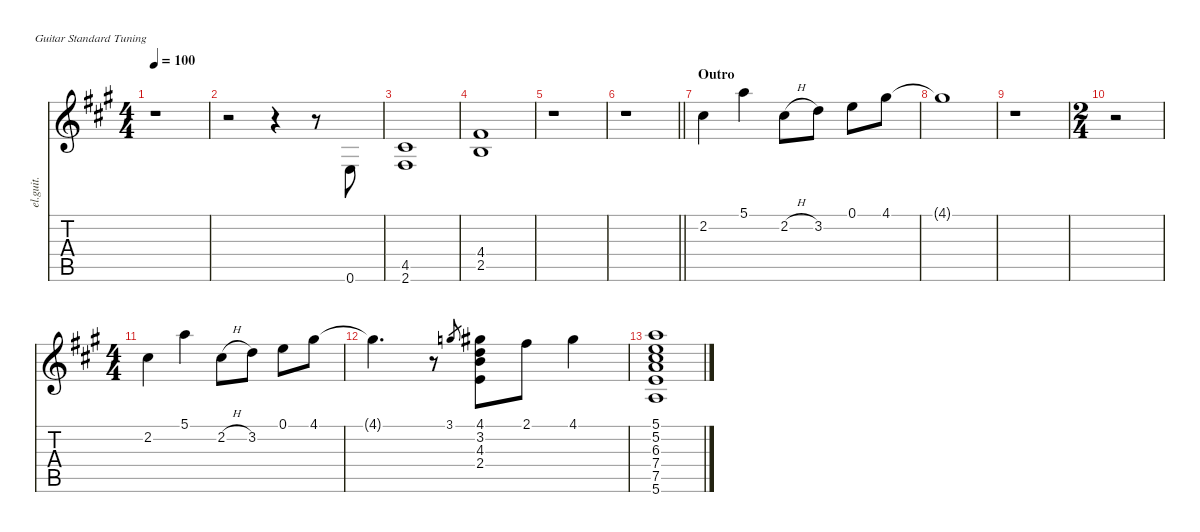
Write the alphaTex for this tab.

\defaultSystemsLayout 4
\hideDynamics
\bracketExtendMode nobrackets
\otherSystemsTrackNameOrientation horizontal
\track ("Lead Guitar" "el.guit.") {instrument electricguitarclean}
\staff {score tabs}
\tuning (E4 B3 G3 D3 A2 E2)
\ts (4 4)
\tempo 100
\clef g2
\ks a
r.1{dy f beam Down} |
r.2{beam Down} r.4{beam Down} r.8{beam Down} 0.6{acc forcenatural}.8{beam Up} |
(4.5{acc #} 2.6{acc #}).1{beam Up} |
(4.4{acc #} 2.5{acc forcenatural}).1{beam Up} |
r.1{beam Down} |
\barLineRight lightlight
r.1{beam Down} |
\section ("" "Outro")
2.2{acc #}.4{beam Down} 5.1{acc forcenatural}.4{beam Down} 2.2{h acc #}.8{beam Down} 3.2{acc forcenatural}.8{beam Down} 0.1{acc forcenatural}.8{beam Down} 4.1{acc #}.8{beam Down} |
4.1{t acc #}.1{beam Down} |
r.1{beam Down} |
\ts (2 4)
\beaming (8 2 2)
r.2{beam Down} |
\ts (4 4)
\beaming (8 2 2 2 2)
2.2{acc #}.4{beam Down} 5.1{acc forcenatural}.4{beam Down} 2.2{h acc #}.8{beam Down} 3.2{acc forcenatural}.8{beam Down} 0.1{acc forcenatural}.8{beam Down} 4.1{acc #}.8{beam Down} |
4.1{t acc #}.4{d beam Down} r.8{beam Down} 3.1{acc forcenatural}.8{gr dy mf beam Up} (4.1{acc #} 3.2{acc forcenatural} 4.3{acc forcenatural} 2.4{acc forcenatural}).8{dy f beam Down} 2.1{acc #}.8{beam Down} 4.1{acc #}.4{beam Down} |
(5.1{acc forcenatural} 5.2{acc forcenatural} 6.3{acc #} 7.4{acc forcenatural} 7.5{acc forcenatural} 5.6{acc forcenatural}).1{beam Up}
